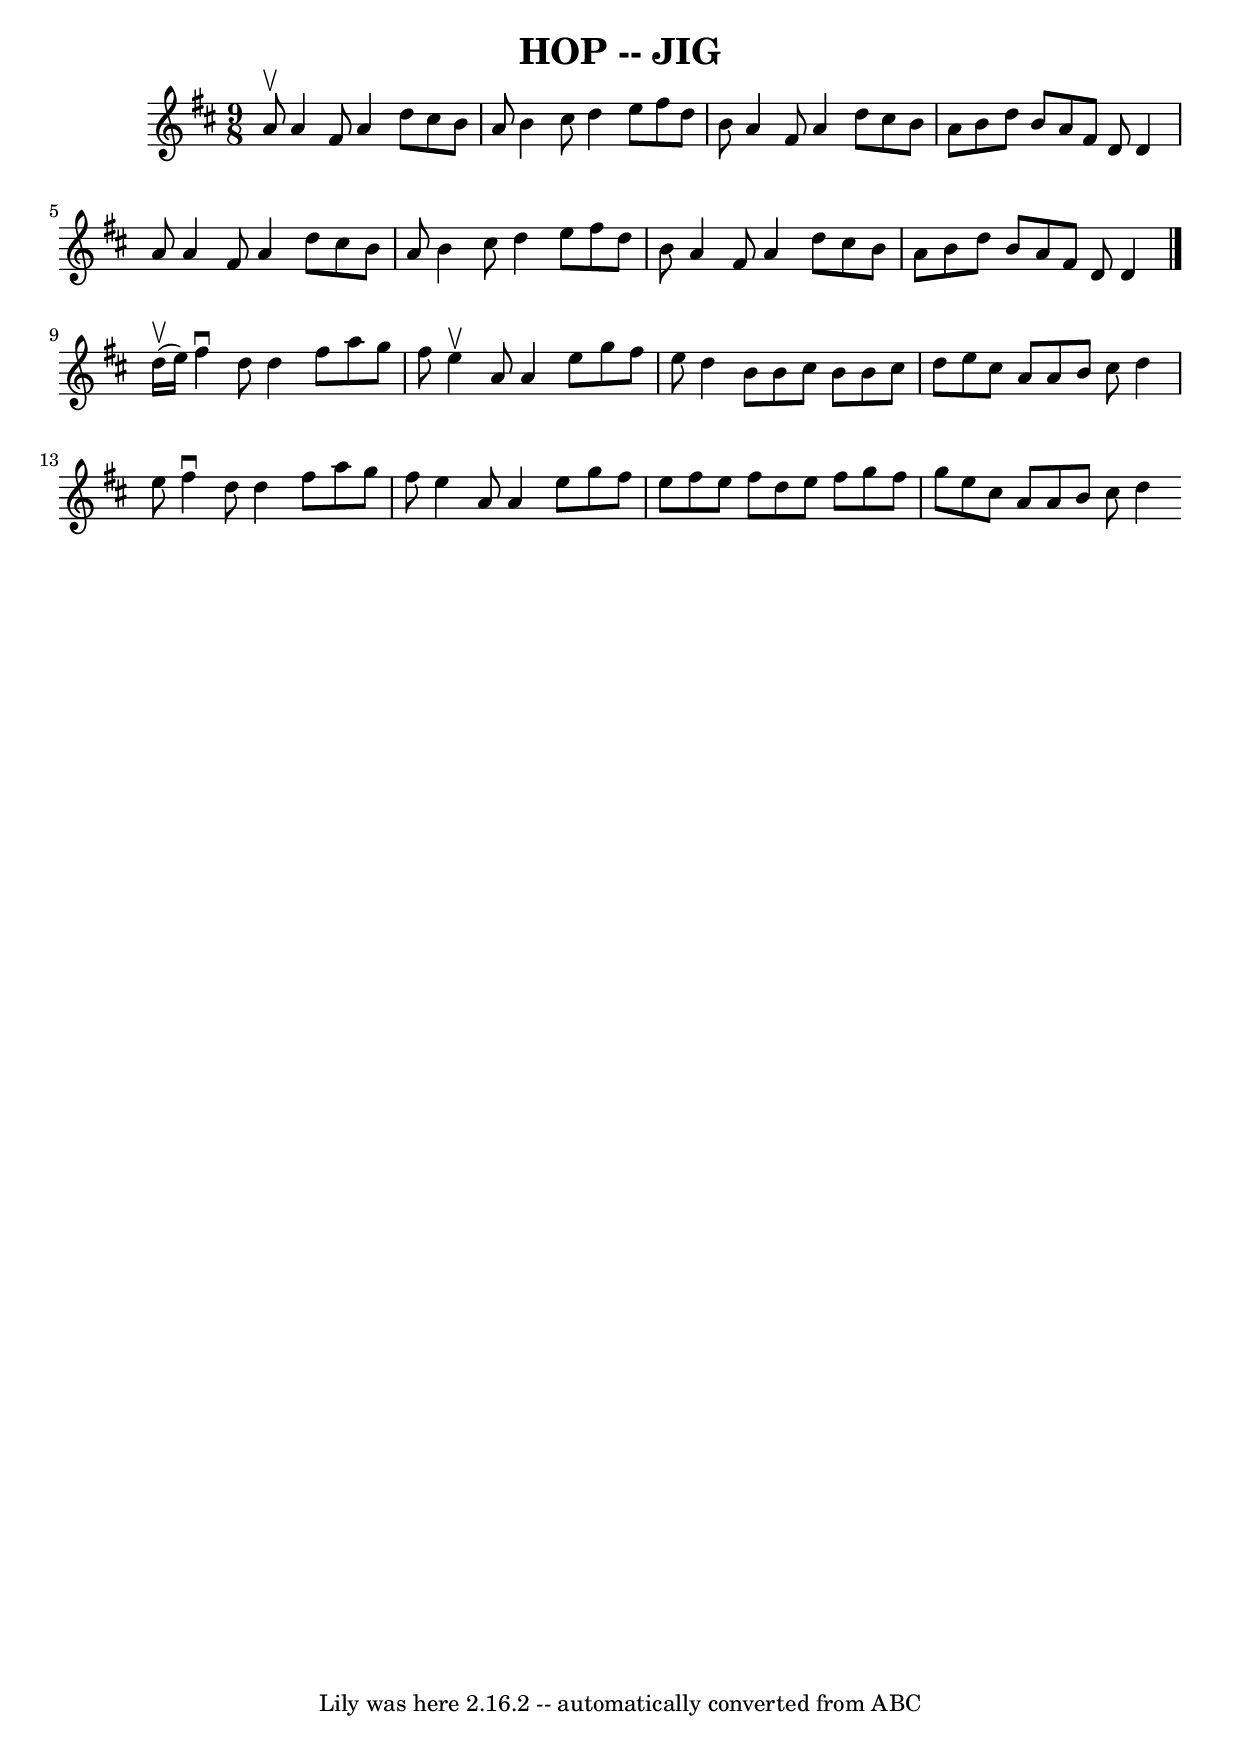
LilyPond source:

\version "2.16.2"
\include "Mammoth.ily"
\header {
  %% book = "Ryan's Mammoth Collection of Fiddle Tunes"
  crossRefNumber = "1"
  footnotes = ""
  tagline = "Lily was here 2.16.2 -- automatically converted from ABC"
  title = "HOP -- JIG"

}
voicedefault =  {


  \time 9/8 
  \key d \major   a'8^\upbow        |
  a'4 fis'8 a'4       d''8 cis''8 b'8 a'8     |
  b'4 cis''8 d''4 e''8       fis''8 d''8 b'8     |
  a'4 fis'8 a'4 d''8 cis''8       b'8 a'8     |
  b'8 d''8 b'8 a'8 fis'8 d'8 d'4       a'8         |
  a'4 fis'8 a'4 d''8 cis''8 b'8 a'8     |
  b'4 cis''8 d''4 e''8 fis''8 d''8 b'8    |
     a'4 fis'8 a'4 d''8 cis''8 b'8 a'8     |
  b'8 d''8      b'8 a'8 fis'8 d'8 d'4    \bar "|." d''16 (^\upbow e''16)        |
  fis''4^\downbow d''8 d''4 fis''8 a''8 g''8      fis''8     |
  e''4^\upbow a'8 a'4 e''8 g''8 fis''8       e''8     |
  d''4 b'8 b'8 cis''8 b'8 b'8 cis''8 d''8  |
  e''8 cis''8 a'8 a'8 b'8 cis''8 d''4 e''8      |
  fis''4^\downbow d''8 d''4 fis''8 a''8 g''8       fis''8     |
  e''4 a'8 a'4 e''8 g''8 fis''8 e''8     |
  fis''8 e''8 fis''8 d''8 e''8 fis''8 g''8 fis''8    g''8     |
  e''8 cis''8 a'8 a'8 b'8 cis''8 d''4       \bar " |."   

}

\score{
  <<

    \context Staff="default"
    {
      \voicedefault 
      
    }

  >>
  \layout {
    
  }
  \midi {
  }

}
